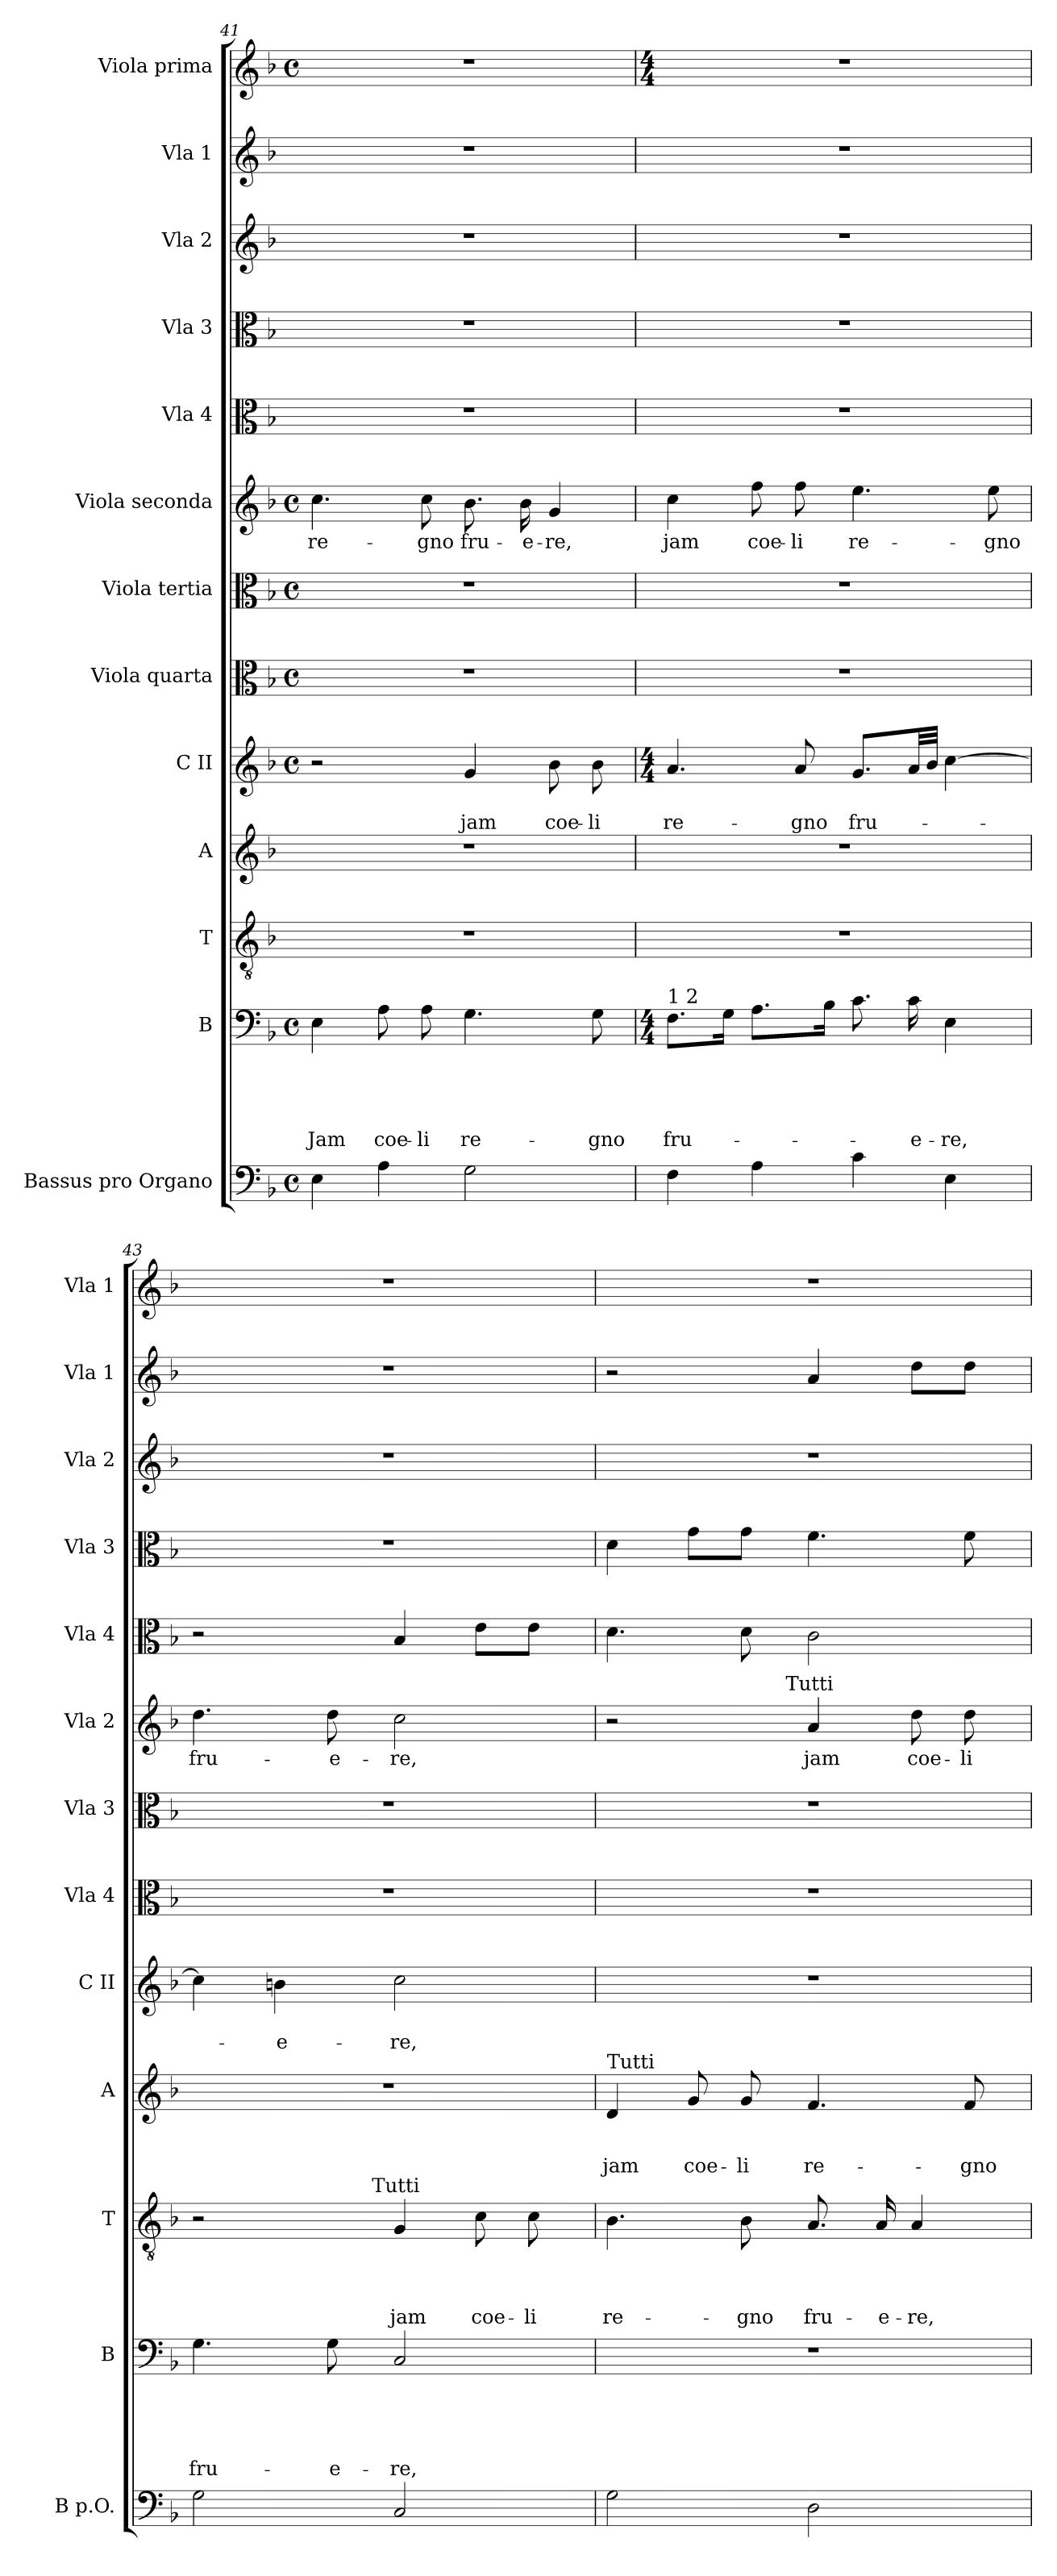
**kern	**kern	**text	**text	**text	**text	**text	**kern	**text	**text	**text	**text	**kern	**text	**text	**text	**kern	**text	**text	**kern	**kern	**kern	**text	**kern	**kern	**kern	**kern	**kern
*part13	*part12	*part12	*part12	*part12	*part12	*part12	*part11	*part11	*part11	*part11	*part11	*part10	*part10	*part10	*part10	*part9	*part9	*part9	*part8	*part7	*part6	*part6	*part5	*part4	*part3	*part2	*part1
*staff13	*staff12	*staff12	*staff12	*staff12	*staff12	*staff12	*staff11	*staff11	*staff11	*staff11	*staff11	*staff10	*staff10	*staff10	*staff10	*staff9	*staff9	*staff9	*staff8	*staff7	*staff6	*staff6	*staff5	*staff4	*staff3	*staff2	*staff1
*I"Bassus pro Organo	*I"B	*	*	*	*	*	*I"T	*	*	*	*	*I"A	*	*	*	*I"C II	*	*	*I"Viola quarta	*I"Viola tertia	*I"Viola seconda	*	*I"Vla 4	*I"Vla 3	*I"Vla 2	*I"Vla 1	*I"Viola prima
*I'B p.O.	*I'B	*	*	*	*	*	*I'T	*	*	*	*	*I'A	*	*	*	*I'C II	*	*	*I'Vla 4	*I'Vla 3	*I'Vla 2	*	*I'Vla 4	*I'Vla 3	*I'Vla 2	*I'Vla 1	*I'Vla 1
*clefF4	*clefF4	*	*	*	*	*	*clefGv2	*	*	*	*	*clefG2	*	*	*	*clefG2	*	*	*clefC3	*clefC3	*clefG2	*	*clefC3	*clefC3	*clefG2	*clefG2	*clefG2
*k[b-]	*k[b-]	*	*	*	*	*	*k[b-]	*	*	*	*	*k[b-]	*	*	*	*k[b-]	*	*	*k[b-]	*k[b-]	*k[b-]	*	*k[b-]	*k[b-]	*k[b-]	*k[b-]	*k[b-]
*F:	*F:	*	*	*	*	*	*F:	*	*	*	*	*F:	*	*	*	*F:	*	*	*F:	*F:	*F:	*	*F:	*F:	*F:	*F:	*F:
*M4/4	*M4/4	*	*	*	*	*	*	*	*	*	*	*	*	*	*	*M4/4	*	*	*M4/4	*M4/4	*M4/4	*	*	*	*	*	*M4/4
*met(c)	*met(c)	*	*	*	*	*	*	*	*	*	*	*	*	*	*	*met(c)	*	*	*met(c)	*met(c)	*met(c)	*	*	*	*	*	*met(c)
=41	=41	=41	=41	=41	=41	=41	=41	=41	=41	=41	=41	=41	=41	=41	=41	=41	=41	=41	=41	=41	=41	=41	=41	=41	=41	=41	=41
!	!	!	!	!	!	!LO:LY:b	!	!	!	!	!	!	!	!	!	!	!	!	!	!	!	!LO:LY:b	!	!	!	!	!
4E>\	4E\	.	.	.	.	-Jam	1r	.	.	.	.	1r	.	.	.	2r	.	.	1r	1r	4.cc\	re-	1r	1r	1r	1r	1r
!	!	!	!	!	!	!LO:LY:b	!	!	!	!	!	!	!	!	!	!	!	!	!	!	!	!	!	!	!	!	!
4A\	8A\	.	.	.	.	coe-	.	.	.	.	.	.	.	.	.	.	.	.	.	.	.	.	.	.	.	.	.
!	!	!	!	!	!	!LO:LY:b:rj	!	!	!	!	!	!	!	!	!	!	!	!	!	!	!	!LO:LY:b	!	!	!	!	!
.	8A\	.	.	.	.	-li	.	.	.	.	.	.	.	.	.	.	.	.	.	.	8cc\	-gno	.	.	.	.	.
!	!	!	!	!	!	!LO:LY:b	!	!	!	!	!	!	!	!	!	!	!	!LO:LY:b	!	!	!	!LO:LY:b	!	!	!	!	!
2G\	4.G\	.	.	.	.	re-	.	.	.	.	.	.	.	.	.	4g/	.	jam	.	.	8.b-\	fru-	.	.	.	.	.
!	!	!	!	!	!	!	!	!	!	!	!	!	!	!	!	!	!	!	!	!	!	!LO:LY:b	!	!	!	!	!
.	.	.	.	.	.	.	.	.	.	.	.	.	.	.	.	.	.	.	.	.	16b-\	-e-	.	.	.	.	.
!	!	!	!	!	!	!	!	!	!	!	!	!	!	!	!	!	!	!LO:LY:b	!	!	!	!LO:LY:b	!	!	!	!	!
.	.	.	.	.	.	.	.	.	.	.	.	.	.	.	.	8b-\	.	coe-	.	.	4g/	-re,	.	.	.	.	.
!	!	!	!	!	!	!LO:LY:b	!	!	!	!	!	!	!	!	!	!	!	!LO:LY:b:rj	!	!	!	!	!	!	!	!	!
.	8G\	.	.	.	.	-gno	.	.	.	.	.	.	.	.	.	8b-\	.	-li	.	.	.	.	.	.	.	.	.
!!LO:PB:g=z
=42	=42	=42	=42	=42	=42	=42	=42	=42	=42	=42	=42	=42	=42	=42	=42	=42	=42	=42	=42	=42	=42	=42	=42	=42	=42	=42	=42
*	*M4/4	*	*	*	*	*	*	*	*	*	*	*	*	*	*	*M4/4	*	*	*	*	*	*	*	*	*	*	*M4/4
!	!LO:TX:a:t=1 2	!	!	!	!	!	!	!	!	!	!	!	!	!	!	!	!	!	!	!	!	!	!	!	!	!	!
!	!	!	!	!	!	!LO:LY:b	!	!	!	!	!	!	!	!	!	!	!	!LO:LY:b	!	!	!	!LO:LY:b	!	!	!	!	!
4F\	8.F\L	.	.	.	.	fru-	1r	.	.	.	.	1r	.	.	.	4.a/	.	re-	1r	1r	4cc\	jam	1r	1r	1r	1r	1r
.	16G\Jk	.	.	.	.	.	.	.	.	.	.	.	.	.	.	.	.	.	.	.	.	.	.	.	.	.	.
!	!	!	!	!	!	!	!	!	!	!	!	!	!	!	!	!	!	!	!	!	!	!LO:LY:b	!	!	!	!	!
4A>\	8.A\L	.	.	.	.	.	.	.	.	.	.	.	.	.	.	.	.	.	.	.	8ff\	coe-	.	.	.	.	.
!	!	!	!	!	!	!	!	!	!	!	!	!	!	!	!	!	!	!LO:LY:b	!	!	!	!LO:LY:b:rj	!	!	!	!	!
.	.	.	.	.	.	.	.	.	.	.	.	.	.	.	.	8a/	.	-gno	.	.	8ff\	-li	.	.	.	.	.
.	16B-\Jk	.	.	.	.	.	.	.	.	.	.	.	.	.	.	.	.	.	.	.	.	.	.	.	.	.	.
!	!	!	!	!	!	!	!	!	!	!	!	!	!	!	!	!	!	!LO:LY:b	!	!	!	!LO:LY:b	!	!	!	!	!
4c\	8.c\	.	.	.	.	.	.	.	.	.	.	.	.	.	.	8.g/L	.	fru-	.	.	4.ee\	re-	.	.	.	.	.
!	!	!	!	!	!	!LO:LY:b	!	!	!	!	!	!	!	!	!	!	!	!	!	!	!	!	!	!	!	!	!
.	16c\	.	.	.	.	-e-	.	.	.	.	.	.	.	.	.	32a/LL	.	.	.	.	.	.	.	.	.	.	.
.	.	.	.	.	.	.	.	.	.	.	.	.	.	.	.	32b-/JJJ	.	.	.	.	.	.	.	.	.	.	.
!	!	!	!	!	!	!LO:LY:b	!	!	!	!	!	!	!	!	!	!	!	!	!	!	!	!	!	!	!	!	!
4E>\	4E\	.	.	.	.	-re,	.	.	.	.	.	.	.	.	.	[>4cc\	.	.	.	.	.	.	.	.	.	.	.
!	!	!	!	!	!	!	!	!	!	!	!	!	!	!	!	!	!	!	!	!	!	!LO:LY:b	!	!	!	!	!
.	.	.	.	.	.	.	.	.	.	.	.	.	.	.	.	.	.	.	.	.	8ee\	-gno	.	.	.	.	.
=43	=43	=43	=43	=43	=43	=43	=43	=43	=43	=43	=43	=43	=43	=43	=43	=43	=43	=43	=43	=43	=43	=43	=43	=43	=43	=43	=43
!	!	!	!	!	!	!LO:LY:b	!	!	!	!	!	!	!	!	!	!	!	!	!	!	!	!LO:LY:b	!	!	!	!	!
*	*	*	*	*	*	*	*^	*	*	*	*	*	*	*	*	*	*	*	*	*	*	*	*	*	*	*	*
2G>\	4.G\	.	.	.	.	fru-	2r	4...ryy	.	.	.	.	1r	.	.	.	4cc\]	.	.	1r	1r	4.dd\	fru-	2r	1r	1r	1r	1r
!	!	!	!	!	!	!	!	!	!	!	!	!	!	!	!	!	!	!	!LO:LY:b	!	!	!	!	!	!	!	!	!
.	.	.	.	.	.	.	.	.	.	.	.	.	.	.	.	.	4bn\	.	-e-	.	.	.	.	.	.	.	.	.
!	!	!	!	!	!	!LO:LY:b	!	!	!	!	!	!	!	!	!	!	!	!	!	!	!	!	!LO:LY:b	!	!	!	!	!
.	8G\	.	.	.	.	-e-	.	.	.	.	.	.	.	.	.	.	.	.	.	.	.	8dd\	-e-	.	.	.	.	.
!	!	!	!	!	!	!	!	!LO:TX:a:t=Tutti	!	!	!	!	!	!	!	!	!	!	!	!	!	!	!	!	!	!	!	!
.	.	.	.	.	.	.	.	2ryy	.	.	.	.	.	.	.	.	.	.	.	.	.	.	.	.	.	.	.	.
!	!	!	!	!	!	!LO:LY:b	!	!	!	!	!	!LO:LY:b	!	!	!	!	!	!	!LO:LY:b	!	!	!	!LO:LY:b	!	!	!	!	!
2C/	2C/	.	.	.	.	-re,	4G/	.	.	.	.	jam	.	.	.	.	2cc\	.	-re,	.	.	2cc\	-re,	4B-/	.	.	.	.
!	!	!	!	!	!	!	!	!	!	!	!	!LO:LY:b	!	!	!	!	!	!	!	!	!	!	!	!	!	!	!	!
.	.	.	.	.	.	.	8c\	.	.	.	.	coe-	.	.	.	.	.	.	.	.	.	.	.	8e\L	.	.	.	.
!	!	!	!	!	!	!	!	!	!	!	!	!LO:LY:b:rj	!	!	!	!	!	!	!	!	!	!	!	!	!	!	!	!
.	.	.	.	.	.	.	8c\	.	.	.	.	-li	.	.	.	.	.	.	.	.	.	.	.	8e\J	.	.	.	.
.	.	.	.	.	.	.	.	32ryy	.	.	.	.	.	.	.	.	.	.	.	.	.	.	.	.	.	.	.	.
=44	=44	=44	=44	=44	=44	=44	=44	=44	=44	=44	=44	=44	=44	=44	=44	=44	=44	=44	=44	=44	=44	=44	=44	=44	=44	=44	=44	=44
!	!	!	!	!	!	!	!	!	!	!	!	!	!LO:TX:a:t=Tutti	!	!	!	!	!	!	!	!	!	!	!	!	!	!	!
!	!	!	!	!	!	!	!	!	!	!	!	!LO:LY:b	!	!	!	!LO:LY:b	!	!	!	!	!	!	!	!	!	!	!	!
*	*	*	*	*	*	*	*v	*v	*	*	*	*	*	*	*	*	*	*	*	*	*	*^	*	*	*	*	*	*
2G\	1r	.	.	.	.	.	4.B-\	.	.	.	re-	4d/	.	.	jam	1r	.	.	1r	1r	2r	4...ryy	.	4.d\	4d\	1r	2r	1r
!	!	!	!	!	!	!	!	!	!	!	!	!	!	!	!LO:LY:b	!	!	!	!	!	!	!	!	!	!	!	!	!
.	.	.	.	.	.	.	.	.	.	.	.	8g/	.	.	coe-	.	.	.	.	.	.	.	.	.	8g\L	.	.	.
!	!	!	!	!	!	!	!	!	!	!	!LO:LY:b	!	!	!	!LO:LY:b:rj	!	!	!	!	!	!	!	!	!	!	!	!	!
.	.	.	.	.	.	.	8B-\	.	.	.	-gno	8g/	.	.	-li	.	.	.	.	.	.	.	.	8d\	8g\J	.	.	.
!	!	!	!	!	!	!	!	!	!	!	!	!	!	!	!	!	!	!	!	!	!	!LO:TX:a:t=Tutti	!	!	!	!	!	!
.	.	.	.	.	.	.	.	.	.	.	.	.	.	.	.	.	.	.	.	.	.	2ryy	.	.	.	.	.	.
!	!	!	!	!	!	!	!	!	!	!	!LO:LY:b	!	!	!	!LO:LY:b	!	!	!	!	!	!	!	!LO:LY:b	!	!	!	!	!
2D\	.	.	.	.	.	.	8.A/	.	.	.	fru-	4.f/	.	.	re-	.	.	.	.	.	4a/	.	jam	2c\	4.f\	.	4a/	.
!	!	!	!	!	!	!	!	!	!	!	!LO:LY:b	!	!	!	!	!	!	!	!	!	!	!	!	!	!	!	!	!
.	.	.	.	.	.	.	16A/	.	.	.	-e-	.	.	.	.	.	.	.	.	.	.	.	.	.	.	.	.	.
!	!	!	!	!	!	!	!	!	!	!	!LO:LY:b	!	!	!	!	!	!	!	!	!	!	!	!LO:LY:b	!	!	!	!	!
.	.	.	.	.	.	.	4A/	.	.	.	-re,	.	.	.	.	.	.	.	.	.	8dd\	.	coe-	.	.	.	8dd\L	.
!	!	!	!	!	!	!	!	!	!	!	!	!	!	!	!LO:LY:b	!	!	!	!	!	!	!	!LO:LY:b:rj	!	!	!	!	!
.	.	.	.	.	.	.	.	.	.	.	.	8f/	.	.	-gno	.	.	.	.	.	8dd\	.	-li	.	8f\	.	8dd\J	.
.	.	.	.	.	.	.	.	.	.	.	.	.	.	.	.	.	.	.	.	.	.	32ryy	.	.	.	.	.	.
*	*	*	*	*	*	*	*	*	*	*	*	*	*	*	*	*	*	*	*	*	*v	*v	*	*	*	*	*	*
=	=	=	=	=	=	=	=	=	=	=	=	=	=	=	=	=	=	=	=	=	=	=	=	=	=	=	=
*-	*-	*-	*-	*-	*-	*-	*-	*-	*-	*-	*-	*-	*-	*-	*-	*-	*-	*-	*-	*-	*-	*-	*-	*-	*-	*-	*-
